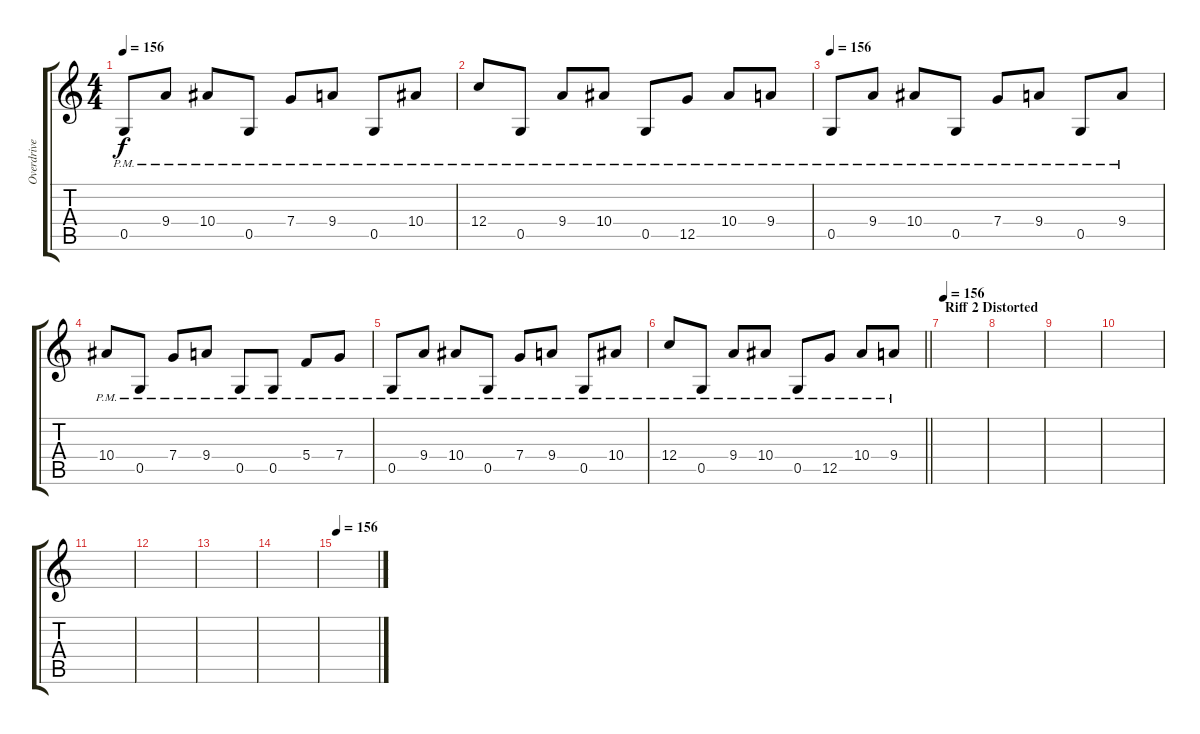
\track ("Overdrive" "Overdrive") {instrument overdrivenguitar}
\staff {score tabs}
\tuning (D4 A3 F3 C3 G2 D2) {hide}
\ts (4 4)
\tempo 156
\clef g2
\ks c
0.5{pm}.8{dy f} 9.4{pm}.8 10.4{pm}.8 0.5{pm}.8 7.4{pm}.8 9.4{pm}.8 0.5{pm}.8 10.4{pm}.8 |
12.4{pm}.8 0.5{pm}.8 9.4{pm}.8 10.4{pm}.8 0.5{pm}.8 12.5{pm}.8 10.4{pm}.8 9.4{pm}.8 |
\tempo 156
0.5{pm}.8 9.4{pm}.8 10.4{pm}.8 0.5{pm}.8 7.4{pm}.8 9.4{pm}.8 0.5{pm}.8 9.4{pm}.8 |
10.4{pm}.8 0.5{pm}.8 7.4{pm}.8 9.4{pm}.8 0.5{pm}.8 0.5{pm}.8 5.4{pm}.8 7.4{pm}.8 |
0.5{pm}.8 9.4{pm}.8 10.4{pm}.8 0.5{pm}.8 7.4{pm}.8 9.4{pm}.8 0.5{pm}.8 10.4{pm}.8 |
\barLineRight lightlight
12.4{pm}.8 0.5{pm}.8 9.4{pm}.8 10.4{pm}.8 0.5{pm}.8 12.5{pm}.8 10.4{pm}.8 9.4{pm}.8 |
\section ("" "Riff 2 Distorted")
\tempo 156
|
|
|
|
|
|
|
|
\tempo 156
